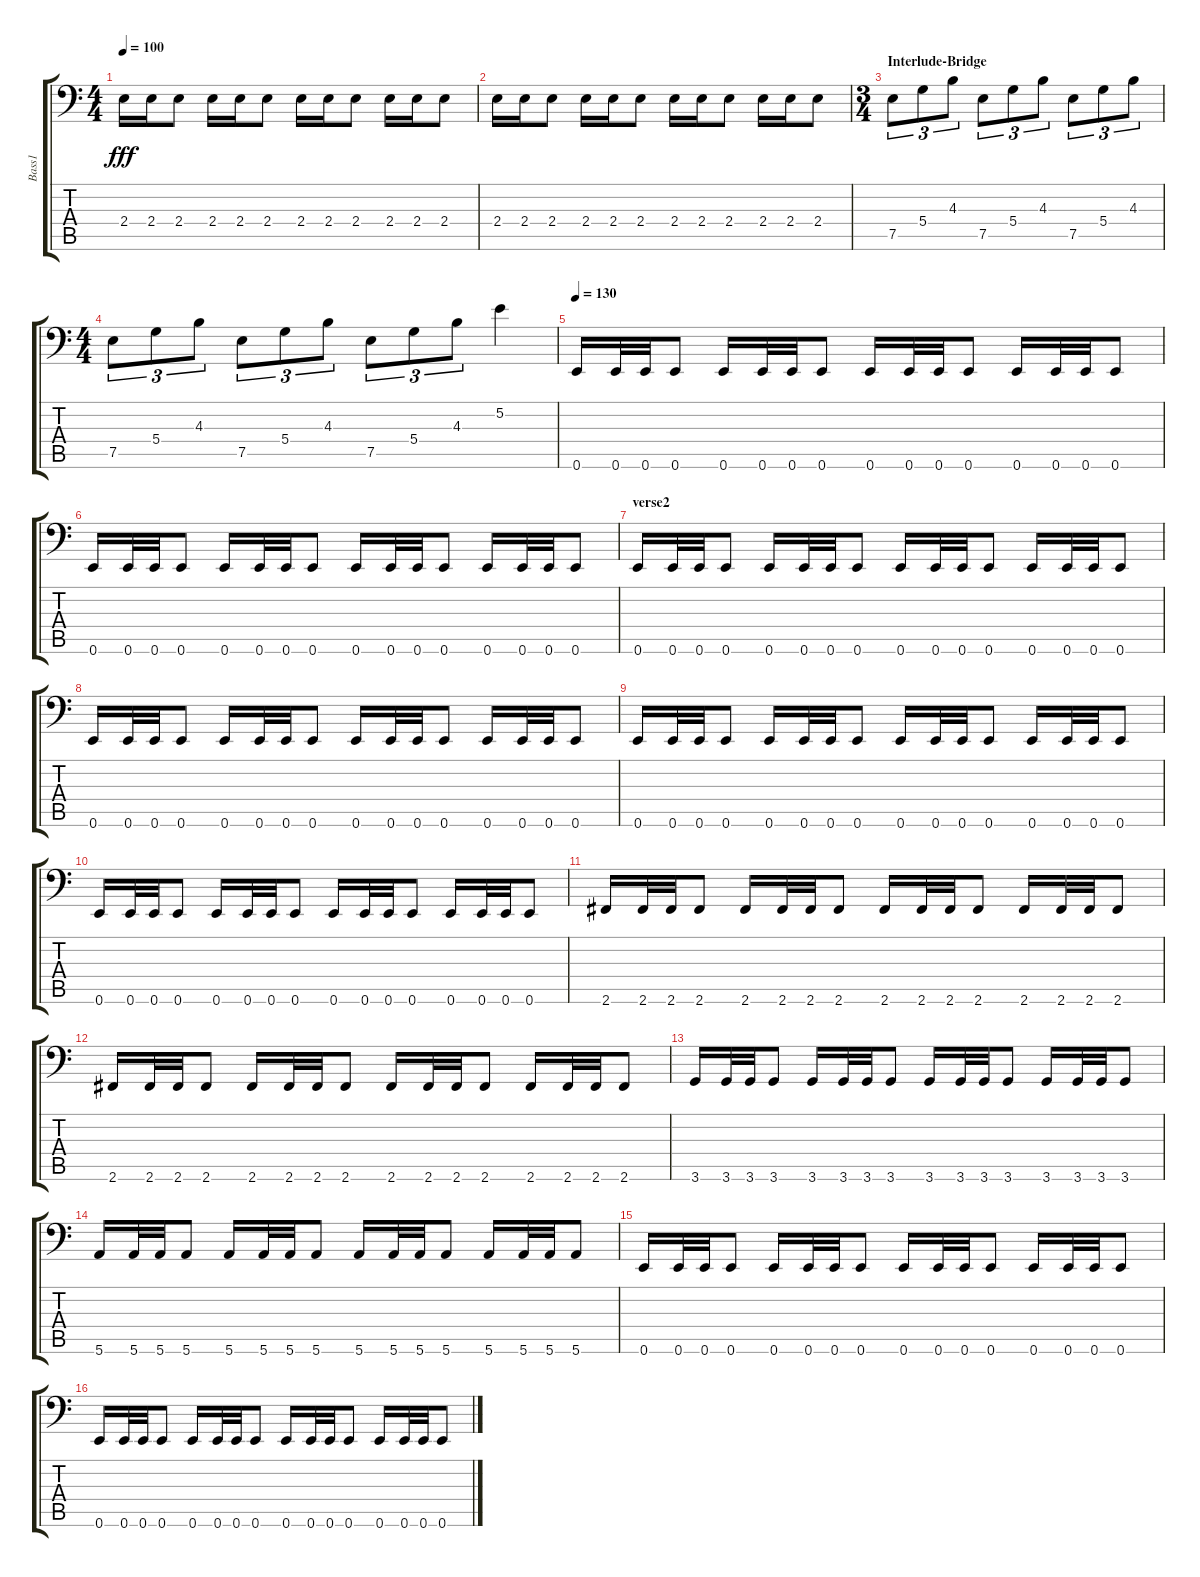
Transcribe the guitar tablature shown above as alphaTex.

\track ("Bass1" "Bass1") {instrument electricbassfinger}
\staff {score tabs}
\tuning (E3 B2 G2 D2 A1 E1) {hide}
\ts (4 4)
\tempo 100
\clef f4
\ks c
2.4.16{dy fff} 2.4.16 2.4.8 2.4.16 2.4.16 2.4.8 2.4.16 2.4.16 2.4.8 2.4.16 2.4.16 2.4.8 |
2.4.16 2.4.16 2.4.8 2.4.16 2.4.16 2.4.8 2.4.16 2.4.16 2.4.8 2.4.16 2.4.16 2.4.8 |
\ts (3 4)
\section ("" "Interlude-Bridge")
7.5.8{tu (3 2)} 5.4.8{tu (3 2)} 4.3.8{tu (3 2)} 7.5.8{tu (3 2)} 5.4.8{tu (3 2)} 4.3.8{tu (3 2)} 7.5.8{tu (3 2)} 5.4.8{tu (3 2)} 4.3.8{tu (3 2)} |
\ts (4 4)
7.5.8{tu (3 2)} 5.4.8{tu (3 2)} 4.3.8{tu (3 2)} 7.5.8{tu (3 2)} 5.4.8{tu (3 2)} 4.3.8{tu (3 2)} 7.5.8{tu (3 2)} 5.4.8{tu (3 2)} 4.3.8{tu (3 2)} 5.2.4 |
\tempo 130
0.6.16 0.6.32 0.6.32 0.6.8 0.6.16 0.6.32 0.6.32 0.6.8 0.6.16 0.6.32 0.6.32 0.6.8 0.6.16 0.6.32 0.6.32 0.6.8 |
0.6.16 0.6.32 0.6.32 0.6.8 0.6.16 0.6.32 0.6.32 0.6.8 0.6.16 0.6.32 0.6.32 0.6.8 0.6.16 0.6.32 0.6.32 0.6.8 |
\section ("" "verse2")
0.6.16 0.6.32 0.6.32 0.6.8 0.6.16 0.6.32 0.6.32 0.6.8 0.6.16 0.6.32 0.6.32 0.6.8 0.6.16 0.6.32 0.6.32 0.6.8 |
0.6.16 0.6.32 0.6.32 0.6.8 0.6.16 0.6.32 0.6.32 0.6.8 0.6.16 0.6.32 0.6.32 0.6.8 0.6.16 0.6.32 0.6.32 0.6.8 |
0.6.16 0.6.32 0.6.32 0.6.8 0.6.16 0.6.32 0.6.32 0.6.8 0.6.16 0.6.32 0.6.32 0.6.8 0.6.16 0.6.32 0.6.32 0.6.8 |
0.6.16 0.6.32 0.6.32 0.6.8 0.6.16 0.6.32 0.6.32 0.6.8 0.6.16 0.6.32 0.6.32 0.6.8 0.6.16 0.6.32 0.6.32 0.6.8 |
2.6.16 2.6.32 2.6.32 2.6.8 2.6.16 2.6.32 2.6.32 2.6.8 2.6.16 2.6.32 2.6.32 2.6.8 2.6.16 2.6.32 2.6.32 2.6.8 |
2.6.16 2.6.32 2.6.32 2.6.8 2.6.16 2.6.32 2.6.32 2.6.8 2.6.16 2.6.32 2.6.32 2.6.8 2.6.16 2.6.32 2.6.32 2.6.8 |
3.6.16 3.6.32 3.6.32 3.6.8 3.6.16 3.6.32 3.6.32 3.6.8 3.6.16 3.6.32 3.6.32 3.6.8 3.6.16 3.6.32 3.6.32 3.6.8 |
5.6.16 5.6.32 5.6.32 5.6.8 5.6.16 5.6.32 5.6.32 5.6.8 5.6.16 5.6.32 5.6.32 5.6.8 5.6.16 5.6.32 5.6.32 5.6.8 |
0.6.16 0.6.32 0.6.32 0.6.8 0.6.16 0.6.32 0.6.32 0.6.8 0.6.16 0.6.32 0.6.32 0.6.8 0.6.16 0.6.32 0.6.32 0.6.8 |
0.6.16 0.6.32 0.6.32 0.6.8 0.6.16 0.6.32 0.6.32 0.6.8 0.6.16 0.6.32 0.6.32 0.6.8 0.6.16 0.6.32 0.6.32 0.6.8
